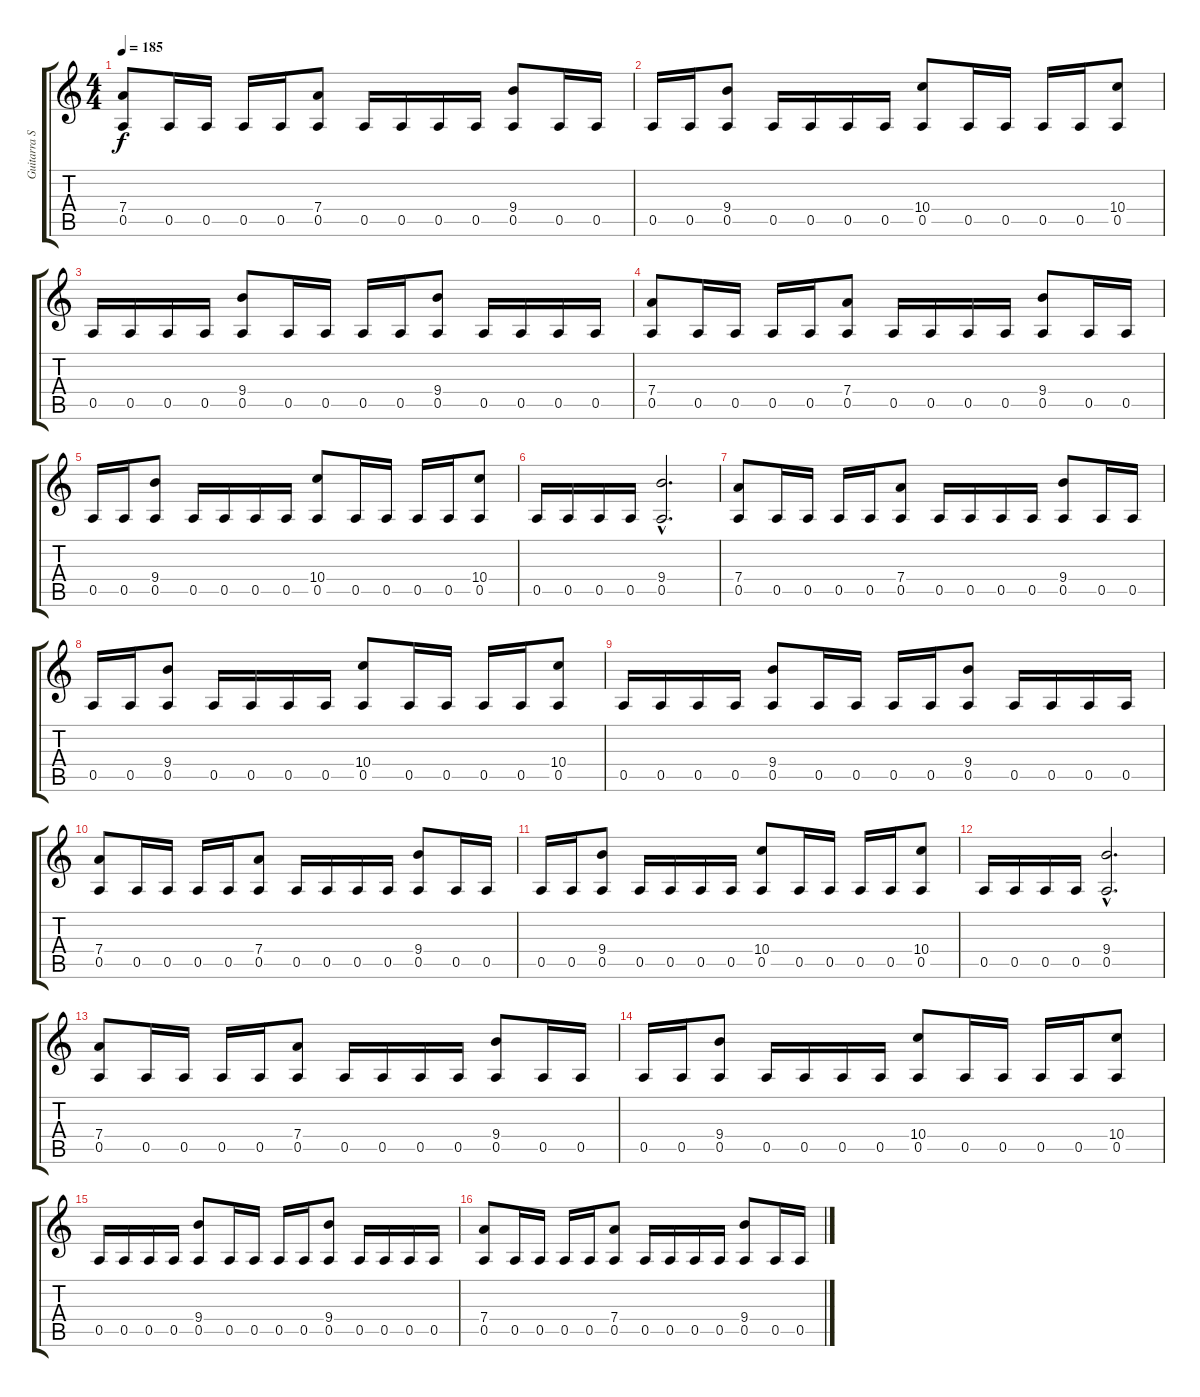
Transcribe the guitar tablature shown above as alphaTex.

\track ("Guitarra Solista" "Guitarra S") {instrument distortionguitar}
\staff {score tabs}
\tuning (E4 B3 G3 D3 A2 E2) {hide}
\ts (4 4)
\tempo 185
\clef g2
\ks c
(7.4 0.5).8{dy f} 0.5.16 0.5.16 0.5.16 0.5.16 (7.4 0.5).8 0.5.16 0.5.16 0.5.16 0.5.16 (9.4 0.5).8 0.5.16 0.5.16 |
0.5.16 0.5.16 (9.4 0.5).8 0.5.16 0.5.16 0.5.16 0.5.16 (10.4 0.5).8 0.5.16 0.5.16 0.5.16 0.5.16 (10.4 0.5).8 |
0.5.16 0.5.16 0.5.16 0.5.16 (9.4 0.5).8 0.5.16 0.5.16 0.5.16 0.5.16 (9.4 0.5).8 0.5.16 0.5.16 0.5.16 0.5.16 |
(7.4 0.5).8 0.5.16 0.5.16 0.5.16 0.5.16 (7.4 0.5).8 0.5.16 0.5.16 0.5.16 0.5.16 (9.4 0.5).8 0.5.16 0.5.16 |
0.5.16 0.5.16 (9.4 0.5).8 0.5.16 0.5.16 0.5.16 0.5.16 (10.4 0.5).8 0.5.16 0.5.16 0.5.16 0.5.16 (10.4 0.5).8 |
0.5.16 0.5.16 0.5.16 0.5.16 (9.4{hac} 0.5{hac}).2{d} |
(7.4 0.5).8 0.5.16 0.5.16 0.5.16 0.5.16 (7.4 0.5).8 0.5.16 0.5.16 0.5.16 0.5.16 (9.4 0.5).8 0.5.16 0.5.16 |
0.5.16 0.5.16 (9.4 0.5).8 0.5.16 0.5.16 0.5.16 0.5.16 (10.4 0.5).8 0.5.16 0.5.16 0.5.16 0.5.16 (10.4 0.5).8 |
0.5.16 0.5.16 0.5.16 0.5.16 (9.4 0.5).8 0.5.16 0.5.16 0.5.16 0.5.16 (9.4 0.5).8 0.5.16 0.5.16 0.5.16 0.5.16 |
(7.4 0.5).8 0.5.16 0.5.16 0.5.16 0.5.16 (7.4 0.5).8 0.5.16 0.5.16 0.5.16 0.5.16 (9.4 0.5).8 0.5.16 0.5.16 |
0.5.16 0.5.16 (9.4 0.5).8 0.5.16 0.5.16 0.5.16 0.5.16 (10.4 0.5).8 0.5.16 0.5.16 0.5.16 0.5.16 (10.4 0.5).8 |
0.5.16 0.5.16 0.5.16 0.5.16 (9.4{hac} 0.5{hac}).2{d} |
(7.4 0.5).8 0.5.16 0.5.16 0.5.16 0.5.16 (7.4 0.5).8 0.5.16 0.5.16 0.5.16 0.5.16 (9.4 0.5).8 0.5.16 0.5.16 |
0.5.16 0.5.16 (9.4 0.5).8 0.5.16 0.5.16 0.5.16 0.5.16 (10.4 0.5).8 0.5.16 0.5.16 0.5.16 0.5.16 (10.4 0.5).8 |
0.5.16 0.5.16 0.5.16 0.5.16 (9.4 0.5).8 0.5.16 0.5.16 0.5.16 0.5.16 (9.4 0.5).8 0.5.16 0.5.16 0.5.16 0.5.16 |
(7.4 0.5).8 0.5.16 0.5.16 0.5.16 0.5.16 (7.4 0.5).8 0.5.16 0.5.16 0.5.16 0.5.16 (9.4 0.5).8 0.5.16 0.5.16
